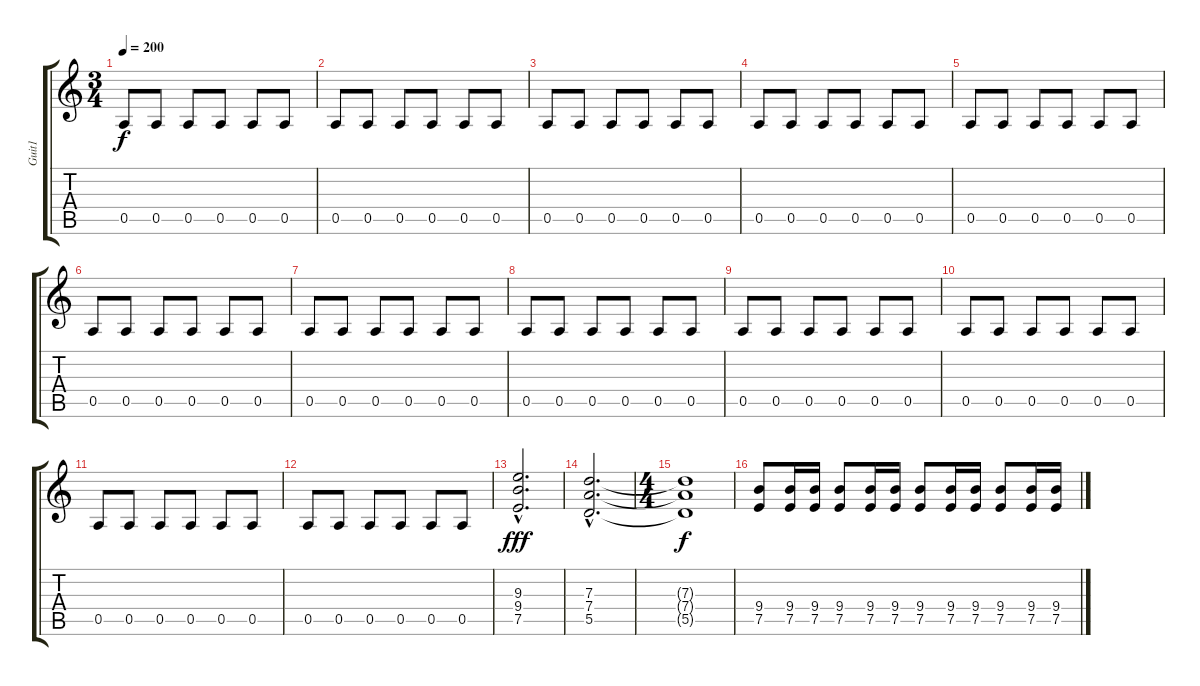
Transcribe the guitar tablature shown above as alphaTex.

\track ("Guit1" "Guit1") {instrument distortionguitar}
\staff {score tabs}
\tuning (E4 B3 G3 D3 A2 E2) {hide}
\ts (3 4)
\tempo 200
\clef g2
\ks c
0.5.8{dy f} 0.5.8 0.5.8 0.5.8 0.5.8 0.5.8 |
0.5.8 0.5.8 0.5.8 0.5.8 0.5.8 0.5.8 |
0.5.8 0.5.8 0.5.8 0.5.8 0.5.8 0.5.8 |
0.5.8 0.5.8 0.5.8 0.5.8 0.5.8 0.5.8 |
0.5.8 0.5.8 0.5.8 0.5.8 0.5.8 0.5.8 |
0.5.8 0.5.8 0.5.8 0.5.8 0.5.8 0.5.8 |
0.5.8 0.5.8 0.5.8 0.5.8 0.5.8 0.5.8 |
0.5.8 0.5.8 0.5.8 0.5.8 0.5.8 0.5.8 |
0.5.8 0.5.8 0.5.8 0.5.8 0.5.8 0.5.8 |
0.5.8 0.5.8 0.5.8 0.5.8 0.5.8 0.5.8 |
0.5.8 0.5.8 0.5.8 0.5.8 0.5.8 0.5.8 |
0.5.8 0.5.8 0.5.8 0.5.8 0.5.8 0.5.8 |
(9.3{hac} 9.4{hac} 7.5{hac}).2{d dy fff} |
(7.3{hac} 7.4{hac} 5.5{hac}).2{d} |
\ts (4 4)
(7.3{t} 7.4{t} 5.5{t}).1{dy f} |
(9.4 7.5).8{instrument overdrivenguitar} (9.4 7.5).16 (9.4 7.5).16 (9.4 7.5).8 (9.4 7.5).16 (9.4 7.5).16 (9.4 7.5).8 (9.4 7.5).16 (9.4 7.5).16 (9.4 7.5).8 (9.4 7.5).16 (9.4 7.5).16
